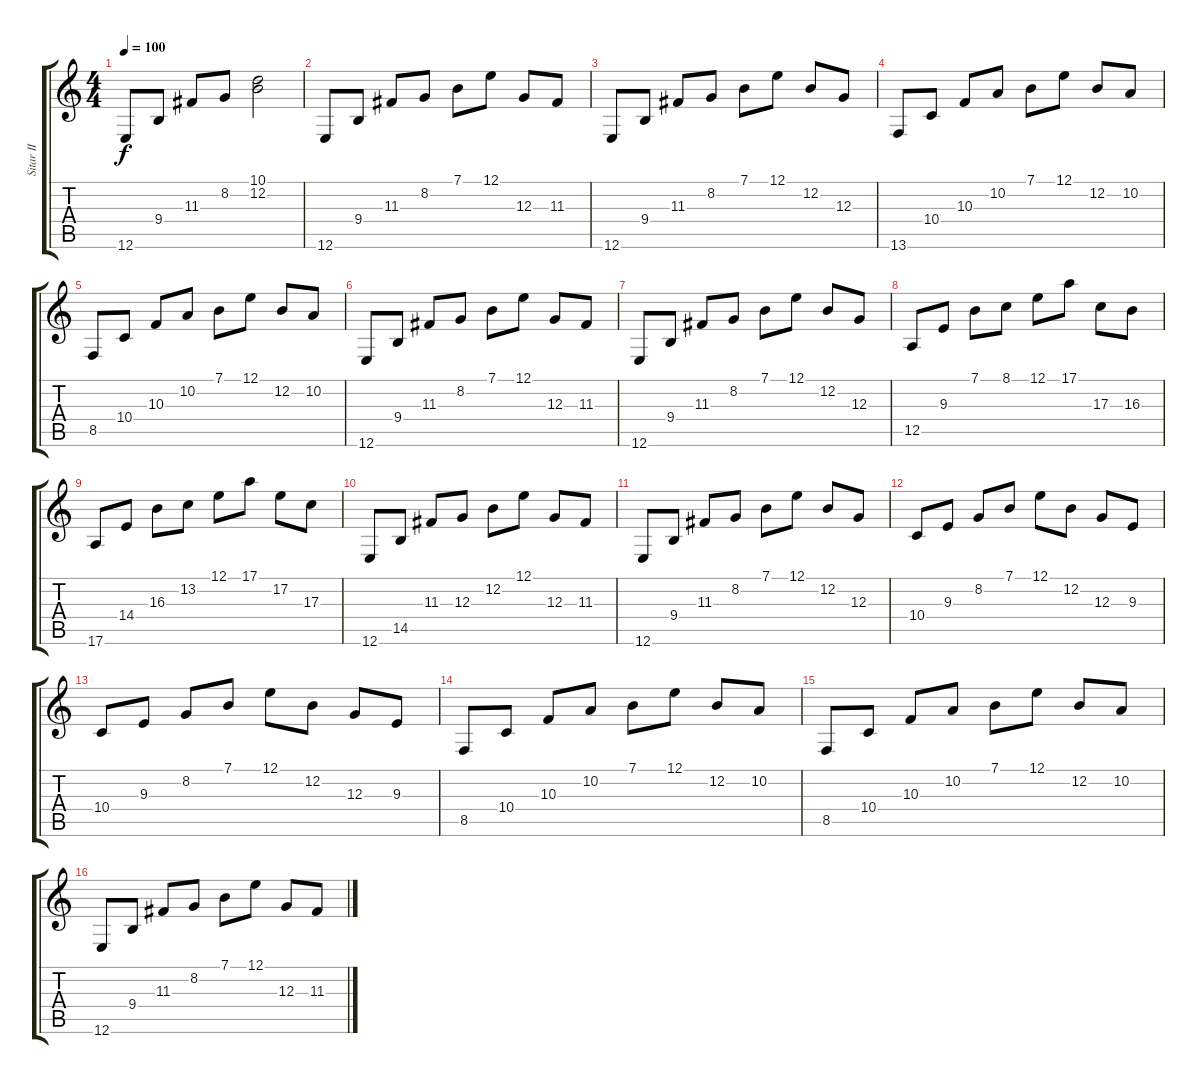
\track ("Sitar II" "Sitar II") {instrument sitar}
\staff {score tabs}
\tuning (E4 B3 G3 D3 A2 E2) {hide}
\ts (4 4)
\tempo 100
\clef g2
\ks c
12.6.8{dy f} 9.4.8 11.3.8 8.2.8 (10.1 12.2).2 |
12.6.8 9.4.8 11.3.8 8.2.8 7.1.8 12.1.8 12.3.8 11.3.8 |
12.6.8 9.4.8 11.3.8 8.2.8 7.1.8 12.1.8 12.2.8 12.3.8 |
13.6.8 10.4.8 10.3.8 10.2.8 7.1.8 12.1.8 12.2.8 10.2.8 |
8.5.8 10.4.8 10.3.8 10.2.8 7.1.8 12.1.8 12.2.8 10.2.8 |
12.6.8 9.4.8 11.3.8 8.2.8 7.1.8 12.1.8 12.3.8 11.3.8 |
12.6.8 9.4.8 11.3.8 8.2.8 7.1.8 12.1.8 12.2.8 12.3.8 |
12.5.8 9.3.8 7.1.8 8.1.8 12.1.8 17.1.8 17.3.8 16.3.8 |
17.6.8 14.4.8 16.3.8 13.2.8 12.1.8 17.1.8 17.2.8 17.3.8 |
12.6.8 14.5.8 11.3.8 12.3.8 12.2.8 12.1.8 12.3.8 11.3.8 |
12.6.8 9.4.8 11.3.8 8.2.8 7.1.8 12.1.8 12.2.8 12.3.8 |
10.4.8 9.3.8 8.2.8 7.1.8 12.1.8 12.2.8 12.3.8 9.3.8 |
10.4.8 9.3.8 8.2.8 7.1.8 12.1.8 12.2.8 12.3.8 9.3.8 |
8.5.8 10.4.8 10.3.8 10.2.8 7.1.8 12.1.8 12.2.8 10.2.8 |
8.5.8 10.4.8 10.3.8 10.2.8 7.1.8 12.1.8 12.2.8 10.2.8 |
12.6.8 9.4.8 11.3.8 8.2.8 7.1.8 12.1.8 12.3.8 11.3.8
